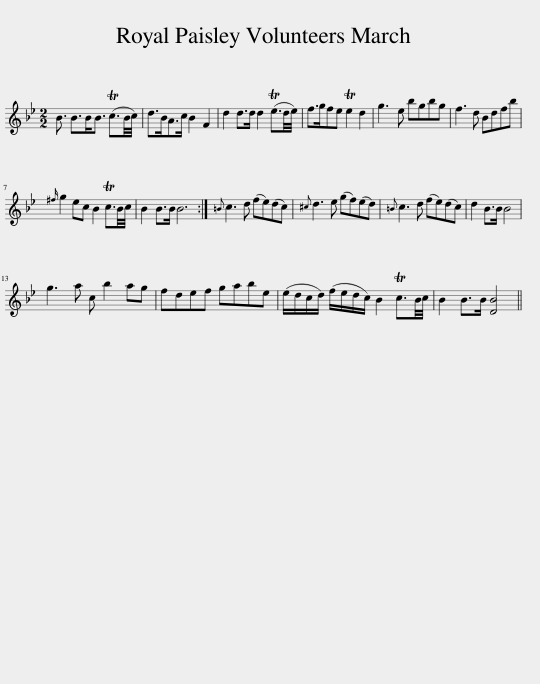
X:1
L:1/8
M:2/2
I:linebreak $
K:Bb
V:1 treble
V:1
 B3/2 B>BB3/2 (Tc3/2B/4c/4) | d>BA>c B2 F2 | d2 d>d d2 (Te3/2d/4e/4) | f>gfe Te2 d2 | g3 e bgbg | %5
 f3 d Bdfb |${^f} g2 ec B2 Tc3/2B/4c/4 | B2 B>B B6 :|{=B} c3 d (fe)(dc) |{^c} d3 e (gf)(ed) | %10
{=B} c3 d (fe)(dc) | d2 B>B B4 |$ g3 a c b2 ag | fdef gabe | (e/d/c/d/) (f/e/d/c/) B2 Tc3/2B/4c/4 | %15
 B2 B>B [DB]4 || %16
